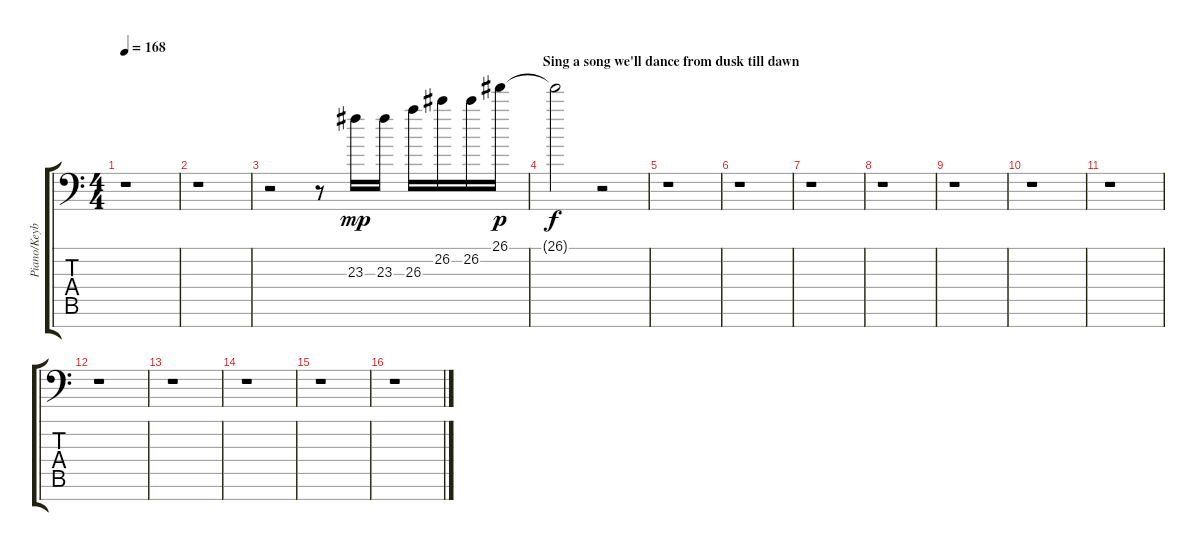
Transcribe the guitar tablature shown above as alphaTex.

\track ("Piano/Keyboard" "Piano/Keyb") {instrument brightacousticpiano}
\staff {score tabs}
\tuning (E4 B3 G3 D3 A2 E2 Gb1) {hide}
\ts (4 4)
\tempo 168
\clef f4
\ks c
r.1{dy mf} |
r.1 |
r.2 r.8 23.3.16{dy mp instrument vibraphone} 23.3.16 26.3.16 26.2.16 26.2.16 26.1.16{dy p} |
\section ("" "Sing a song we'll dance from dusk till dawn")
26.1{t}.2{dy f} r.2 |
r.1 |
r.1 |
r.1 |
r.1 |
r.1 |
r.1 |
r.1 |
r.1 |
r.1 |
r.1 |
r.1 |
r.1
